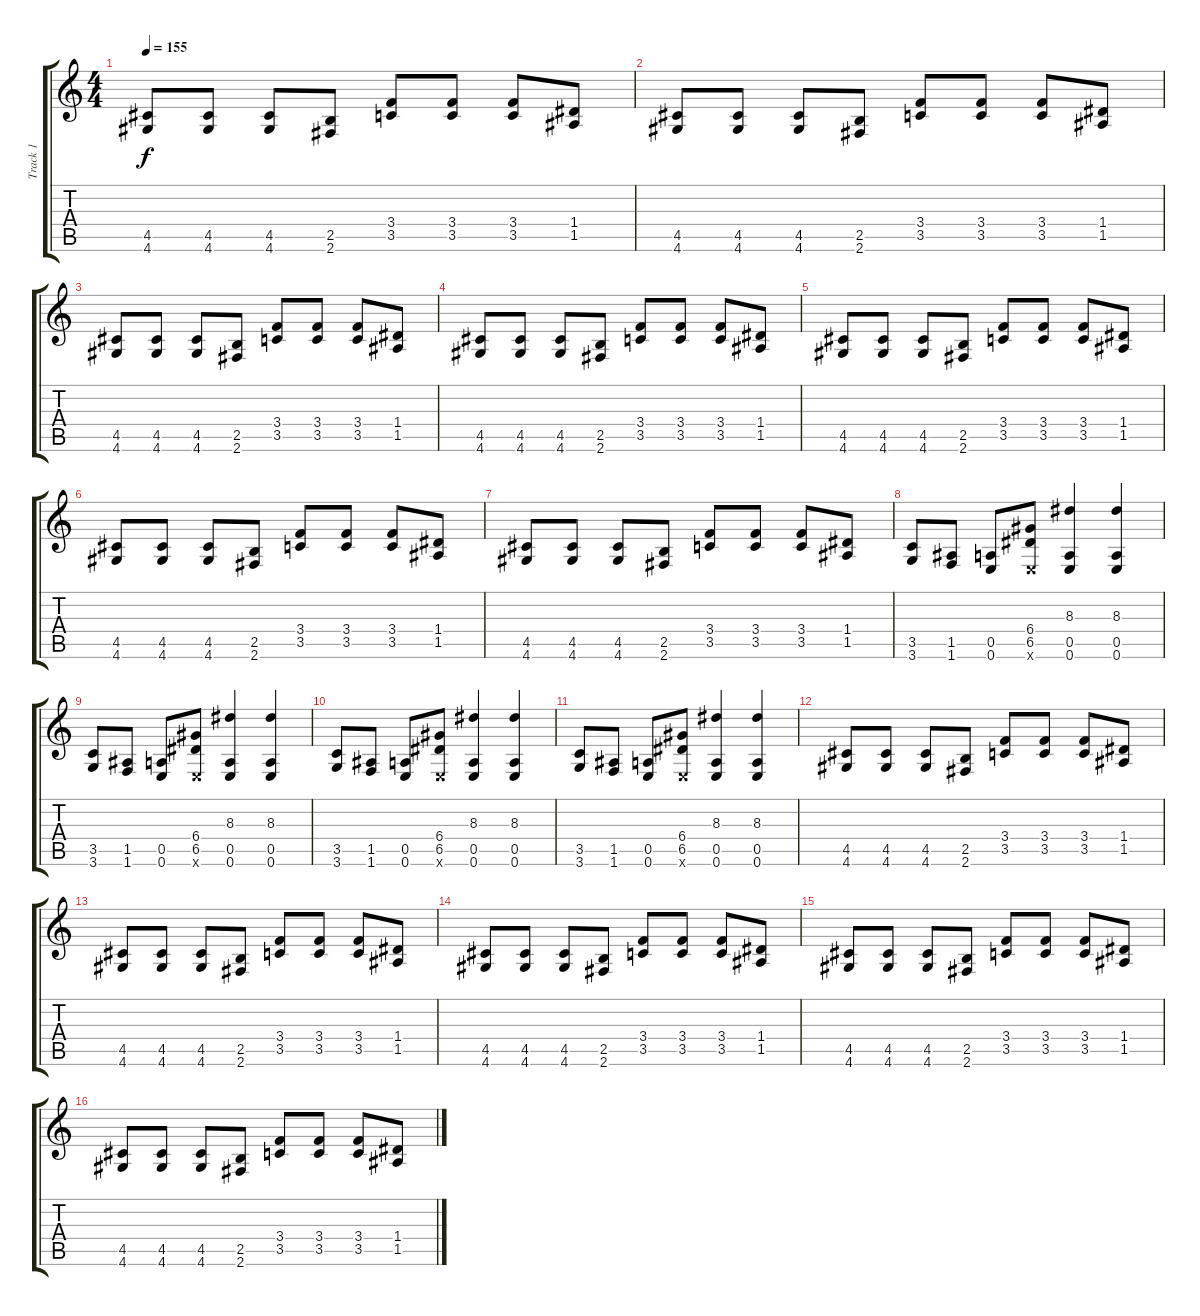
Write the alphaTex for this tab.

\track ("Track 1" "Track 1") {instrument distortionguitar}
\staff {score tabs}
\tuning (E4 B3 G3 D3 A2 E2) {hide}
\ts (4 4)
\tempo 155
\clef g2
\ks c
(4.5 4.6).8{dy f} (4.5 4.6).8 (4.5 4.6).8 (2.5 2.6).8 (3.4 3.5).8 (3.4 3.5).8 (3.4 3.5).8 (1.4 1.5).8 |
(4.5 4.6).8 (4.5 4.6).8 (4.5 4.6).8 (2.5 2.6).8 (3.4 3.5).8 (3.4 3.5).8 (3.4 3.5).8 (1.4 1.5).8 |
(4.5 4.6).8 (4.5 4.6).8 (4.5 4.6).8 (2.5 2.6).8 (3.4 3.5).8 (3.4 3.5).8 (3.4 3.5).8 (1.4 1.5).8 |
(4.5 4.6).8 (4.5 4.6).8 (4.5 4.6).8 (2.5 2.6).8 (3.4 3.5).8 (3.4 3.5).8 (3.4 3.5).8 (1.4 1.5).8 |
(4.5 4.6).8 (4.5 4.6).8 (4.5 4.6).8 (2.5 2.6).8 (3.4 3.5).8 (3.4 3.5).8 (3.4 3.5).8 (1.4 1.5).8 |
(4.5 4.6).8 (4.5 4.6).8 (4.5 4.6).8 (2.5 2.6).8 (3.4 3.5).8 (3.4 3.5).8 (3.4 3.5).8 (1.4 1.5).8 |
(4.5 4.6).8 (4.5 4.6).8 (4.5 4.6).8 (2.5 2.6).8 (3.4 3.5).8 (3.4 3.5).8 (3.4 3.5).8 (1.4 1.5).8 |
(3.5 3.6).8 (1.5 1.6).8 (0.5 0.6).8 (6.4 6.5 0.6{x}).8 (8.3 0.5 0.6).4 (8.3 0.5 0.6).4 |
(3.5 3.6).8 (1.5 1.6).8 (0.5 0.6).8 (6.4 6.5 0.6{x}).8 (8.3 0.5 0.6).4 (8.3 0.5 0.6).4 |
(3.5 3.6).8 (1.5 1.6).8 (0.5 0.6).8 (6.4 6.5 0.6{x}).8 (8.3 0.5 0.6).4 (8.3 0.5 0.6).4 |
(3.5 3.6).8 (1.5 1.6).8 (0.5 0.6).8 (6.4 6.5 0.6{x}).8 (8.3 0.5 0.6).4 (8.3 0.5 0.6).4 |
(4.5 4.6).8 (4.5 4.6).8 (4.5 4.6).8 (2.5 2.6).8 (3.4 3.5).8 (3.4 3.5).8 (3.4 3.5).8 (1.4 1.5).8 |
(4.5 4.6).8 (4.5 4.6).8 (4.5 4.6).8 (2.5 2.6).8 (3.4 3.5).8 (3.4 3.5).8 (3.4 3.5).8 (1.4 1.5).8 |
(4.5 4.6).8 (4.5 4.6).8 (4.5 4.6).8 (2.5 2.6).8 (3.4 3.5).8 (3.4 3.5).8 (3.4 3.5).8 (1.4 1.5).8 |
(4.5 4.6).8 (4.5 4.6).8 (4.5 4.6).8 (2.5 2.6).8 (3.4 3.5).8 (3.4 3.5).8 (3.4 3.5).8 (1.4 1.5).8 |
(4.5 4.6).8 (4.5 4.6).8 (4.5 4.6).8 (2.5 2.6).8 (3.4 3.5).8 (3.4 3.5).8 (3.4 3.5).8 (1.4 1.5).8
